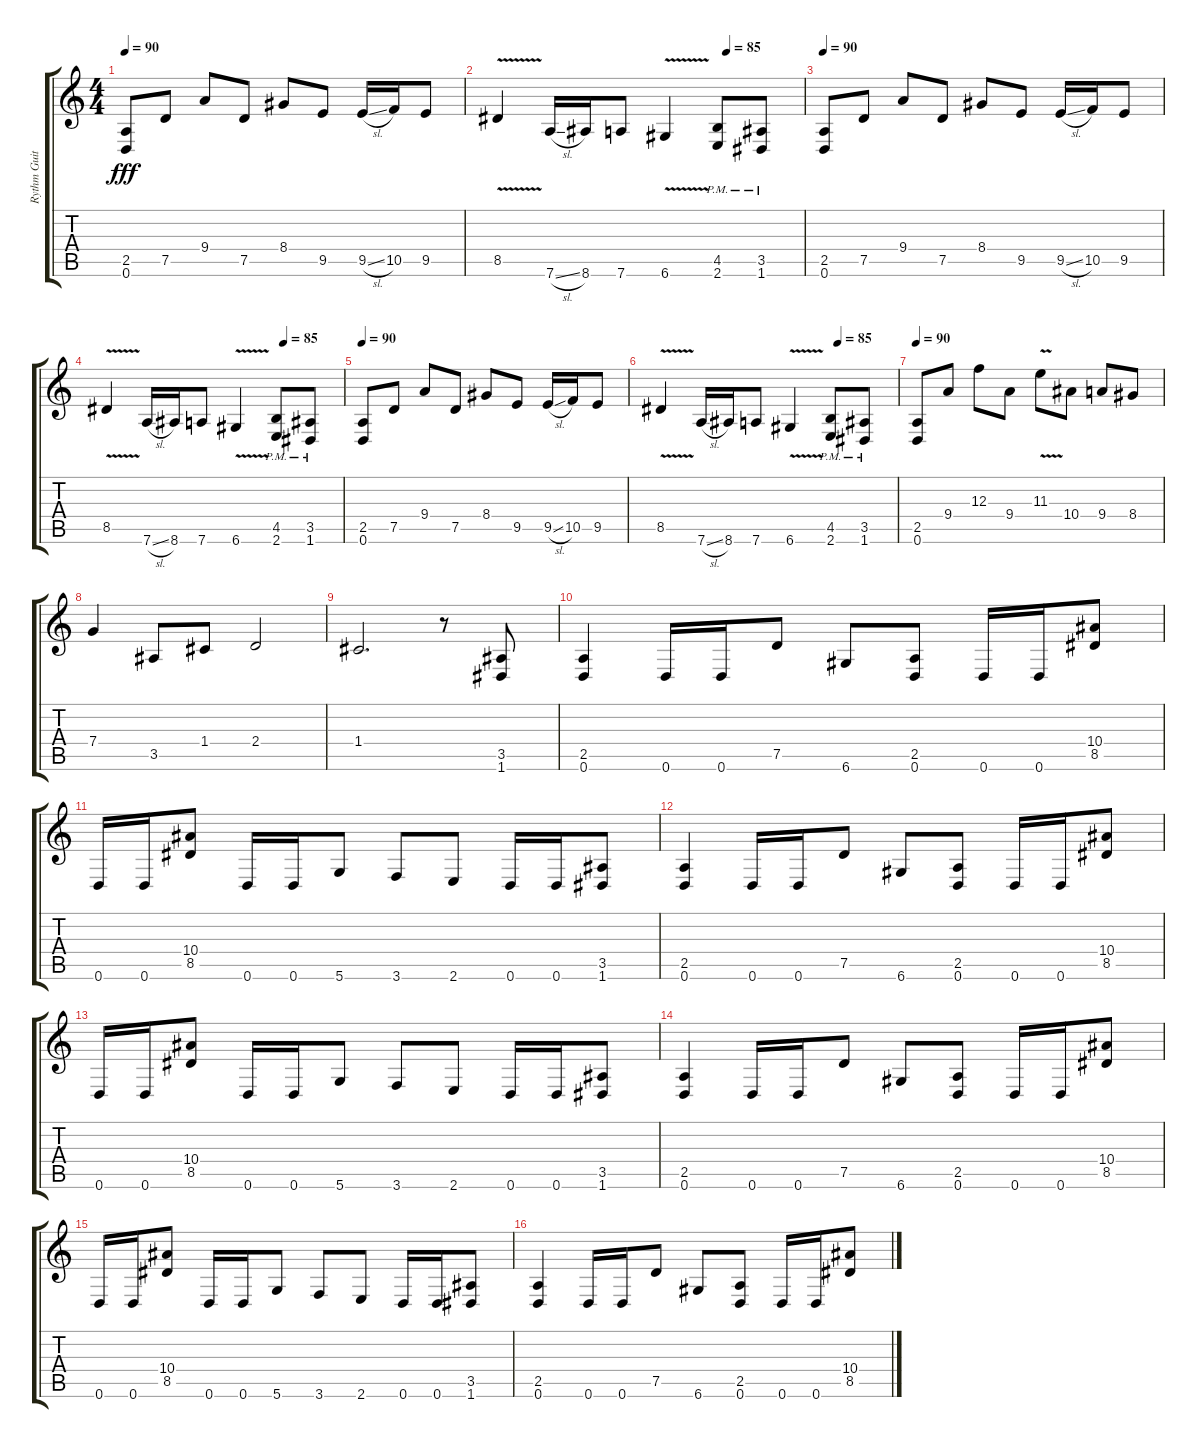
\track ("Rythm Guitar R" "Rythm Guit") {instrument distortionguitar}
\staff {score tabs}
\tuning (D4 A3 F3 C3 G2 D2) {hide}
\ts (4 4)
\tempo 90
\clef g2
\ks c
(2.5 0.6).8{dy fff} 7.5.8 9.4.8 7.5.8 8.4.8 9.5.8 9.5{sl}.16 10.5.16 9.5.8 |
\tempo (85 0.75)
8.5{v}.4 7.6{sl}.16 8.6.16 7.6.8 6.6{v}.4 (4.5{pm} 2.6{pm}).8 (3.5{pm} 1.6{pm}).8 |
\tempo 90
(2.5 0.6).8 7.5.8 9.4.8 7.5.8 8.4.8 9.5.8 9.5{sl}.16 10.5.16 9.5.8 |
\tempo (85 0.75)
8.5{v}.4 7.6{sl}.16 8.6.16 7.6.8 6.6{v}.4 (4.5{pm} 2.6{pm}).8 (3.5{pm} 1.6{pm}).8 |
\tempo 90
(2.5 0.6).8 7.5.8 9.4.8 7.5.8 8.4.8 9.5.8 9.5{sl}.16 10.5.16 9.5.8 |
\tempo (85 0.75)
8.5{v}.4 7.6{sl}.16 8.6.16 7.6.8 6.6{v}.4 (4.5{pm} 2.6{pm}).8 (3.5{pm} 1.6{pm}).8 |
\tempo 90
(2.5 0.6).8 9.4.8 12.3.8 9.4.8 11.3{v}.8 10.4.8 9.4.8 8.4.8 |
7.4.4 3.5.8 1.4.8 2.4.2 |
1.4.2{d} r.8 (3.5 1.6).8 |
(2.5 0.6).4 0.6.16 0.6.16 7.5.8 6.6.8 (2.5 0.6).8 0.6.16 0.6.16 (10.4 8.5).8 |
0.6.16 0.6.16 (10.4 8.5).8 0.6.16 0.6.16 5.6.8 3.6.8 2.6.8 0.6.16 0.6.16 (3.5 1.6).8 |
(2.5 0.6).4 0.6.16 0.6.16 7.5.8 6.6.8 (2.5 0.6).8 0.6.16 0.6.16 (10.4 8.5).8 |
0.6.16 0.6.16 (10.4 8.5).8 0.6.16 0.6.16 5.6.8 3.6.8 2.6.8 0.6.16 0.6.16 (3.5 1.6).8 |
(2.5 0.6).4 0.6.16 0.6.16 7.5.8 6.6.8 (2.5 0.6).8 0.6.16 0.6.16 (10.4 8.5).8 |
0.6.16 0.6.16 (10.4 8.5).8 0.6.16 0.6.16 5.6.8 3.6.8 2.6.8 0.6.16 0.6.16 (3.5 1.6).8 |
(2.5 0.6).4 0.6.16 0.6.16 7.5.8 6.6.8 (2.5 0.6).8 0.6.16 0.6.16 (10.4 8.5).8
